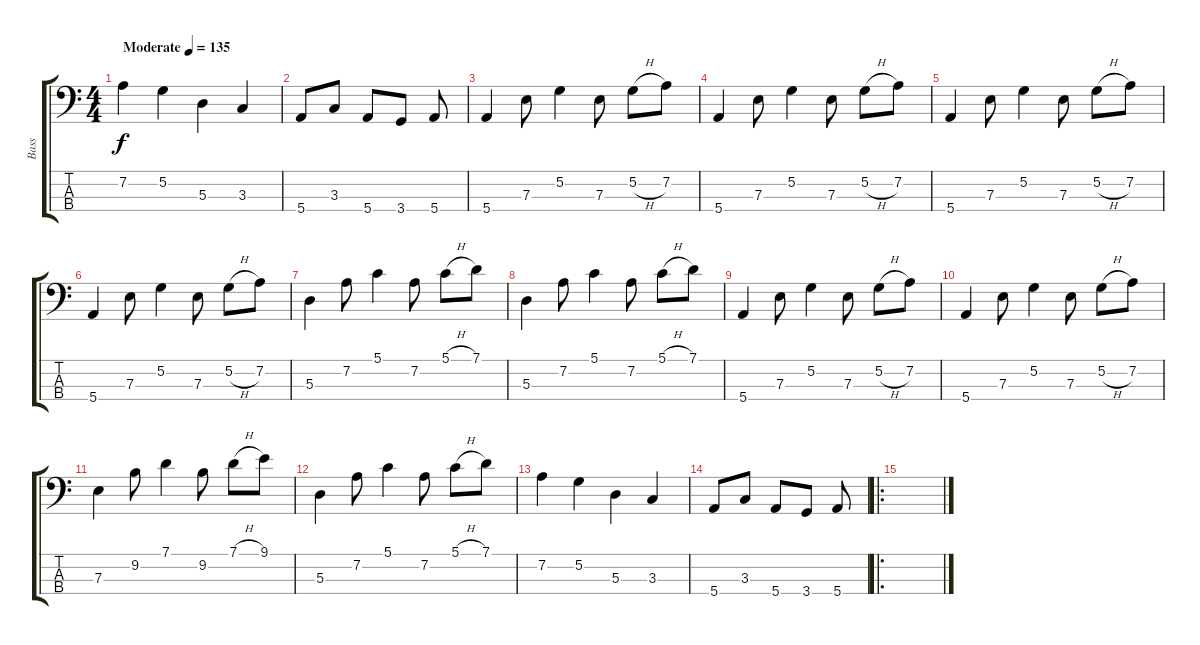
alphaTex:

\track ("Bass" "Bass") {instrument electricbassfinger}
\staff {score tabs}
\tuning (G2 D2 A1 E1) {hide}
\ts (4 4)
\tempo (135 "Moderate")
\clef f4
\ks c
7.2.4{dy f instrument electricbassfinger} 5.2.4 5.3.4 3.3.4 |
5.4.8 3.3.8 5.4.8 3.4.8 5.4.8 |
5.4.4 7.3.8 5.2.4 7.3.8 5.2{h}.8 7.2.8 |
5.4.4 7.3.8 5.2.4 7.3.8 5.2{h}.8 7.2.8 |
5.4.4 7.3.8 5.2.4 7.3.8 5.2{h}.8 7.2.8 |
5.4.4 7.3.8 5.2.4 7.3.8 5.2{h}.8 7.2.8 |
5.3.4 7.2.8 5.1.4 7.2.8 5.1{h}.8 7.1.8 |
5.3.4 7.2.8 5.1.4 7.2.8 5.1{h}.8 7.1.8 |
5.4.4 7.3.8 5.2.4 7.3.8 5.2{h}.8 7.2.8 |
5.4.4 7.3.8 5.2.4 7.3.8 5.2{h}.8 7.2.8 |
7.3.4 9.2.8 7.1.4 9.2.8 7.1{h}.8 9.1.8 |
5.3.4 7.2.8 5.1.4 7.2.8 5.1{h}.8 7.1.8 |
7.2.4 5.2.4 5.3.4 3.3.4 |
5.4.8 3.3.8 5.4.8 3.4.8 5.4.8 |
\ro
